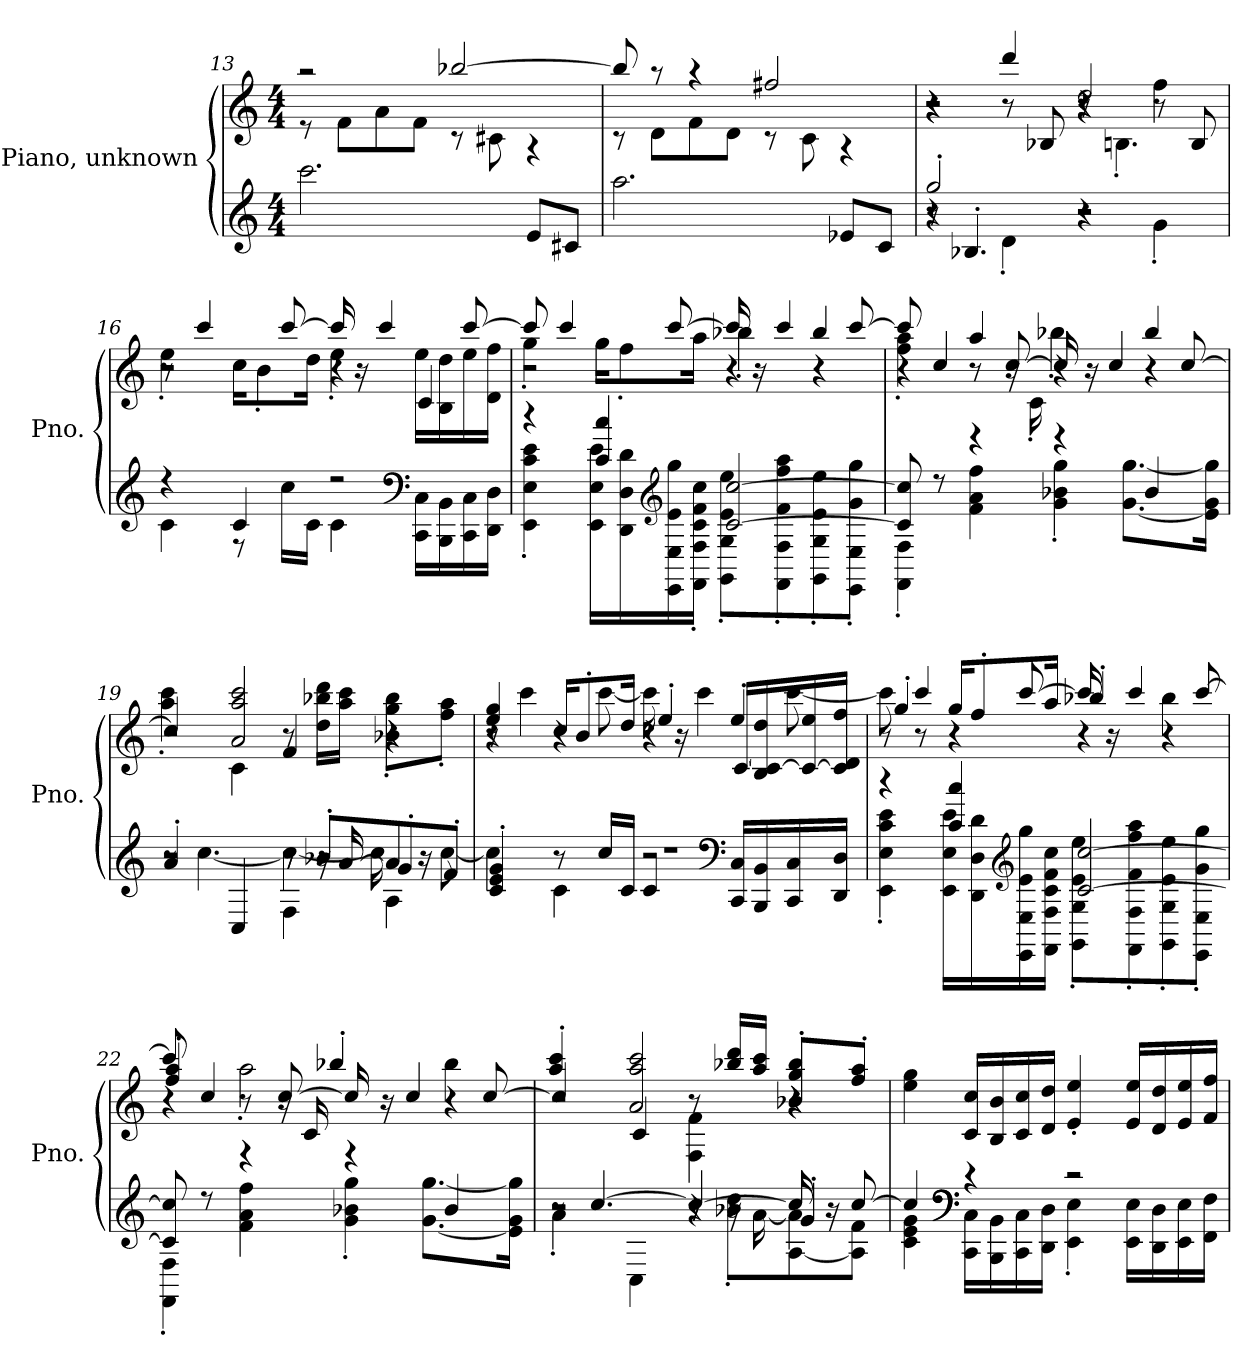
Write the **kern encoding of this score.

**kern	**kern
*part1	*part1
*staff2	*staff1
*I"Piano, unknown	*
*I'Pno.	*
*clefG2	*clefG2
*k[]	*k[]
*M4/4	*M4/4
=13	=13
*	*^
2.ccc\	2r	8r
.	.	8f\L
.	.	8a\
.	.	8f\J
.	[2bb-X/	8r
.	.	8c#X\
8e/L	.	4r
8c#X/J	.	.
!!LO:LB:g=z	!!
=14	=14	=14
2.aa\	8bb-/]	8r
.	8r	8d\L
.	4r	8f\
.	.	8d\J
.	2ff#X/	8r
.	.	8c\
8e-X/L	.	4r
8c/J	.	.
=15	=15	=15
*^	*^	*
*	*^	*	*	*^
2gg'/	4r	8r	4r	2r	4r	2r
.	.	4.B-X'/	.	.	.	.
.	4d'\	.	4ddd/	.	8r	.
.	.	.	.	.	8B-X/	.
2r	4r	2r	2dd/	4r	4r	8r
.	.	.	.	.	.	4.Bn'\
.	4g'\	.	.	4ff\	8r	.
.	.	.	.	.	8B/	.
*	*v	*v	*	*	*	*
*	*	*	*	*v	*v
=16	=16	=16	=16	=16
4r	4c\	8r	4ee'\	2r
.	.	4ccc/	.	.
4c/	8r	.	16cc\KL	.
.	.	.	8b'\	.
.	16cc\LL	[8ccc/	.	.
.	16c\JJ	.	16dd\Jk	.
2r	4c\	16ccc/]	4ee'\	4r
.	.	16r	.	.
.	.	4ccc/	.	.
*clefF4	*	*	*	*
.	16CC\ 16C\LL	.	16ee\LL	4c/
.	16BBB\ 16BB\	.	16B\ 16dd\	.
.	16CC\ 16C\	[8ccc/	16ee\	.
.	16DD\ 16D\JJ	.	16d\ 16ff\JJ	.
!!LO:LB:g=z	!!	!!
=17	=17	=17	=17	=17
4r	4EE\' 4E\' 4c\' 4e\'	8ccc/]	4gg'\	2r
.	.	4ccc/	.	.
4c/ 4cc/	16EE\ 16E\ 16e\LL	.	16gg\KL	.
.	16DD\ 16D\ 16d\	.	8ff'\	.
*clefG2	*	*	*	*
.	16EE\ 16E\ 16e\ 16gg\	[8ccc/	.	.
.	16FF\' 16F\' 16c\' 16f\' 16cc\'JJ	.	16aa\Jk	.
[2c/ [2cc/	8GG\' 8G\' 8e\' 8ee\'L	16ccc/]	4bb-X'\	4r
.	.	16r	.	.
.	8FF\' 8F\' 8f\' 8ff\' 8aa\'	4ccc/	.	.
.	8GG\' 8G\' 8e\' 8ee\'	.	4r	4bb-/
.	8EE\' 8E\' 8g\' 8gg\'J	[8ccc/	.	.
=18	=18	=18	=18	=18
8c/] 8cc/]	4FF\' 4F\'	8ccc/]	4ff\' 4aa\'	4r
8r	.	4cc/	.	.
4r	4f\ 4a\ 4ff\	.	8r	4aa/
.	.	[8cc/	16r	.
.	.	.	16c'\	.
4r	4g\' 4b-X\' 4gg\'	16cc/]	4bb-X'\	4r
.	.	16r	.	.
.	.	4cc/	.	.
4b-/	[8.g\ [8.gg\L	.	4r	4bb-/
.	.	[8cc/	.	.
.	16e\ 16g\] 16gg\]Jk	.	.	.
!!LO:LB:g=z	!!	!!
=19	=19	=19	=19	=19
*^	*^	*	*	*
2r	8r	4a'/	2r	4cc/]	4aa\' 4ccc\'	2r
.	[4.cc\	.	.	.	.	.
.	.	4C/	.	2a/ 2aa/ 2ccc/	4c\	.
8r	4cc\_	8r	4F\	.	8r	4f/
16r	.	8b-X'/L	.	.	16dd\ 16bb-X\ 16ddd\LL	.
[16a/	.	.	.	.	16aa\ 16ccc\JJ	.
4a/]	16cc\]	8g'/	4A\	4r	8b-X\' 8gg\' 8bb-\'L	4r
.	16r	.	.	.	.	.
.	[8cc\	8f'/J	.	.	8ff\' 8aa\'J	.
*	*	*v	*v	*	*	*
=20	=20	=20	=20	=20	=20
1r	4cc\]	4c/' 4e/' 4g/'	4ee/ 4gg/	8r	4r
.	.	.	.	4ccc\	.
.	4c\	8r	4r	.	16cc/KL
.	.	.	.	.	8b'/
.	.	16cc/LL	.	[8ccc\	.
.	.	16c/JJ	.	.	16dd/Jk
.	2r	4c/	4r	16ccc\]	4ee'/
.	.	.	.	16r	.
.	.	.	.	4ccc\	.
*clefF4	*	*	*	*	*
.	.	16CC/ 16C/LL	4ee'/	.	[16c/LL
.	.	16BBB/ 16BB/	.	.	16B/ 16c/_ 16dd/
.	.	16CC/ 16C/	.	[8ccc\	16c/_ 16ee/
.	.	16DD/ 16D/JJ	.	.	16c/] 16d/ 16ff/JJ
*	*v	*v	*	*	*
!!LO:PB:g=z	!!	!!
=21	=21	=21	=21	=21
4r	4EE\' 4E\' 4c\' 4e\'	8r	8ccc\]	4gg'/
.	.	4ccc/	8r	.
4c/ 4cc/	16EE\ 16E\ 16e\LL	.	4r	16gg/KL
.	16DD\ 16D\ 16d\	.	.	8ff'/
*clefG2	*	*	*	*
.	16EE\ 16E\ 16e\ 16gg\	[8ccc/	.	.
.	16FF\ 16F\ 16c\ 16f\ 16cc\JJ	.	.	16aa/Jk
[2c/ [2cc/	8GG\' 8G\' 8e\' 8ee\'L	16ccc/]	4r	4bb-X'/
.	.	16r	.	.
.	8FF\' 8F\' 8f\' 8ff\' 8aa\'	4ccc/	.	.
.	8GG\' 8G\' 8e\' 8ee\'	.	4bb-\	4r
.	8EE\' 8E\' 8g\' 8gg\'J	[8ccc/	.	.
=22	=22	=22	=22	=22
8c/] 8cc/]	4FF\' 4F\'	8ccc/]	4r	4ff/' 4aa/'
8r	.	4cc/	.	.
4r	4f\ 4a\ 4ff\	.	2aa'\	8r
.	.	[8cc/	.	16r
.	.	.	.	16c/
4r	4g\' 4b-X\' 4gg\'	16cc/]	.	4bb-X'/
.	.	16r	.	.
.	.	4cc/	.	.
4b-/	[8.g\ [8.gg\L	.	4bb-\	4r
.	.	[8cc/	.	.
.	16e\ 16g\] 16gg\]Jk	.	.	.
!!LO:LB:g=z	!!	!!
=23	=23	=23	=23	=23
*^	*^	*	*	*
8r	2r	2r	4a'\	4cc/]	2r	4aa/' 4ccc/'
[4.cc/	.	.	.	.	.	.
.	.	.	4C\	2a/ 2aa/ 2ccc/	.	4c/
4cc/_	8r	4r	8r	.	4F\ 4f\	8r
.	16r	.	8b-X\' 8dd\'L	.	.	16bb-X/ 16ddd/LL
.	[16a\	.	.	.	.	16aa/ 16ccc/JJ
16cc/]	4a\]	4g'/	[8A\	4r	4r	8b-X/' 8gg/' 8bb-/'L
16r	.	.	.	.	.	.
[8cc/	.	.	8A\] 8f\J	.	.	8ff/' 8aa/'J
*	*v	*v	*v	*	*	*
*	*	*v	*v	*v
=24	=24	=24
4cc/]	4c\ 4e\ 4g\	4ee\ 4gg\
*clefF4	*	*
4r	16CC\ 16C\LL	16c/ 16cc/LL
.	16BBB\ 16BB\	16B/ 16b/
.	16CC\ 16C\	16c/ 16cc/
.	16DD\ 16D\JJ	16d/ 16dd/JJ
2r	4EE\' 4E\'	4e/' 4ee/'
.	16EE\ 16E\LL	16e/ 16ee/LL
.	16DD\ 16D\	16d/ 16dd/
.	16EE\ 16E\	16e/ 16ee/
.	16FF\ 16F\JJ	16f/ 16ff/JJ
*v	*v	*
=	=
*-	*-
